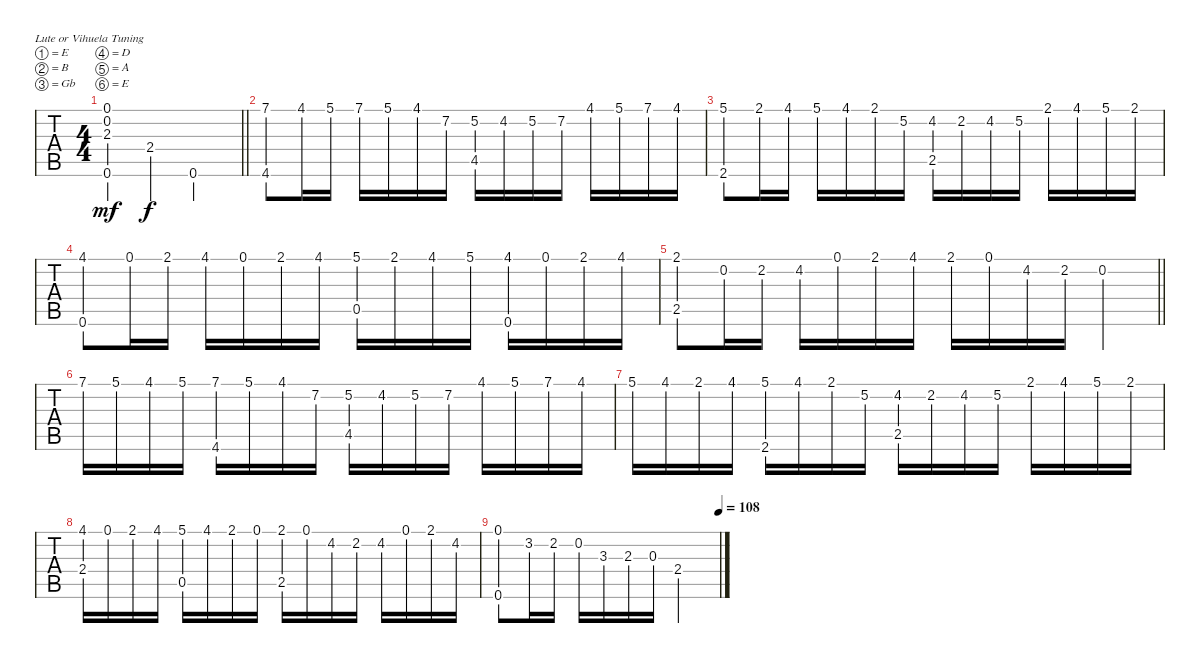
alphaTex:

\bracketExtendMode groupsimilarinstruments
\singleTrackTrackNamePolicy hidden
\multiTrackTrackNamePolicy hidden
\firstSystemTrackNameOrientation horizontal
\otherSystemsTrackNameOrientation horizontal
\track ("Piste 1" "S-Gt") {instrument acousticguitarsteel}
\staff {tabs}
\tuning (E4 B3 Gb3 D3 A2 E2)
\ts (4 4)
\tempo (108 hide)
\clef g2
\barLineRight lightlight
\ks e
(0.1 0.2 2.3 0.6).4{dy mf} 2.4.4{dy f} 0.6.2 |
(7.1 4.6).8 4.1.16 5.1.16 7.1.16 5.1.16 4.1.16 7.2.16 (5.2 4.5).16 4.2.16 5.2.16 7.2.16 4.1.16 5.1.16 7.1.16 4.1.16 |
(5.1 2.6).8 2.1.16 4.1.16 5.1.16 4.1.16 2.1.16 5.2.16 (4.2 2.5).16 2.2.16 4.2.16 5.2.16 2.1.16 4.1.16 5.1.16 2.1.16 |
(4.1 0.6).8 0.1.16 2.1.16 4.1.16 0.1.16 2.1.16 4.1.16 (5.1 0.5).16 2.1.16 4.1.16 5.1.16 (4.1 0.6).16 0.1.16 2.1.16 4.1.16 |
\barLineRight lightlight
(2.1 2.5).8 0.2.16 2.2.16 4.2.16 0.1.16 2.1.16 4.1.16 2.1.16 0.1.16 4.2.16 2.2.16 0.2.4 |
7.1.16 5.1.16 4.1.16 5.1.16 (7.1 4.6).16 5.1.16 4.1.16 7.2.16 (5.2 4.5).16 4.2.16 5.2.16 7.2.16 4.1.16 5.1.16 7.1.16 4.1.16 |
5.1.16 4.1.16 2.1.16 4.1.16 (5.1 2.6).16 4.1.16 2.1.16 5.2.16 (4.2 2.5).16 2.2.16 4.2.16 5.2.16 2.1.16 4.1.16 5.1.16 2.1.16 |
(4.1 2.4).16 0.1.16 2.1.16 4.1.16 (5.1 0.5).16 4.1.16 2.1.16 0.1.16 (2.1 2.5).16 0.1.16 4.2.16 2.2.16 4.2.16 0.1.16 2.1.16 4.2.16 |
\tempo (108 1)
(0.1 0.6).8 3.2.16 2.2.16 0.2.16 3.3.16 2.3.16 0.3.16 2.4.2
